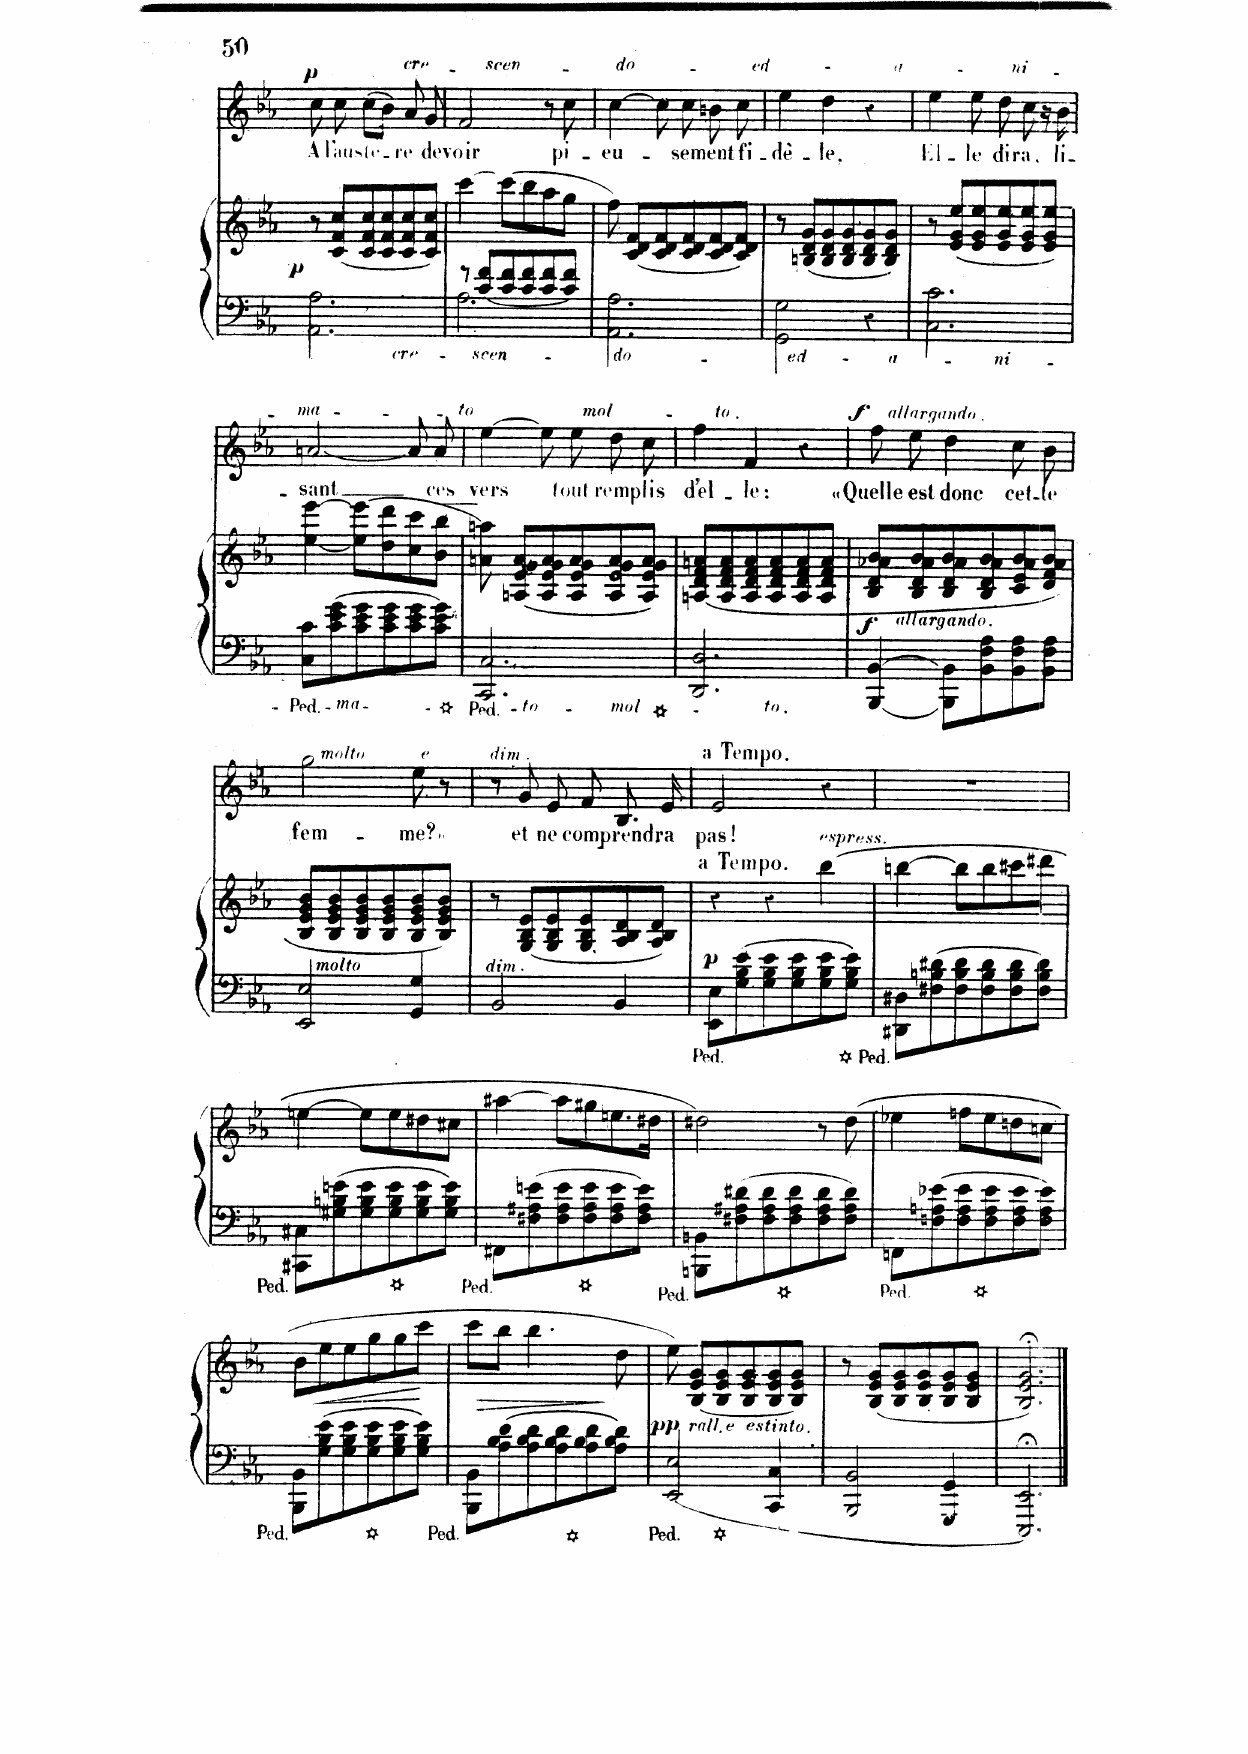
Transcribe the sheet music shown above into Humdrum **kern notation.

**kern	**kern	**dynam	**kern	**text	**dynam
*part2	*part2	*part2	*part1	*part1	*part1
*staff3	*staff2	*staff2/3	*staff1	*staff1	*staff1
*I"Piano	*	*	*I"Voice	*	*
*I'Pno	*	*	*	*	*
*clefF4	*clefG2	*	*clefG2	*	*
*k[b-e-a-]	*k[b-e-a-]	*	*k[b-e-a-]	*	*
*M3/4	*M3/4	*	*M3/4	*	*
=55	=55	=55	=55	=55	=55
!	!	!LO:DY:b	!	!	!LO:DY:a
2.AA-\ 2.A-\	8r	p	8cc\	A	p
.	(8c/ 8f/ 8cc/L	.	8cc\	l’au-	.
.	8c/ 8f/ 8cc/	.	(8cc\L	-stè-	.
.	8c/ 8f/ 8cc/	.	8b-\J)	.	.
!	!	!	!LO:TX:a:i:t=crescendo  ed  animato  molto	!	!
.	8c/ 8f/ 8cc/	.	8a-/	-re	.
.	8c/ 8f/ 8cc/J)	.	8g/	de-	.
=56	=56	=56	=56	=56	=56
*^	*	*	*	*	*
!LO:TX:b:i:t=crescendo ed animato molto	!	!	!	!	!	!
8r	2.A-\	[4ccc\	.	2f/	-voir	.
8c/ 8f/L	.	.	.	.	.	.
8c/ 8f/	.	(8ccc\L]	.	.	.	.
8c/ 8f/	.	8bb-\	.	.	.	.
8c/ 8f/	.	8aa-\	.	8r	.	.
8c/ 8f/J	.	8gg\J	.	8cc\	pi-	.
*v	*v	*	*	*	*	*
=57	=57	=57	=57	=57	=57
2.AA-\ 2.A-\	8ff\)	.	[4cc\	-eu-	.
.	(8c/ 8d/ 8f/L	.	.	.	.
.	8c/ 8d/ 8f/	.	8cc\]	.	.
.	8c/ 8d/ 8f/	.	8cc\	-se-	.
.	8c/ 8d/ 8f/	.	8bn\	-ment	.
.	8c/ 8d/ 8f/J)	.	8cc\	fi-	.
=58	=58	=58	=58	=58	=58
2GG\ 2G\	8r	.	4ee-\	-dè-	.
.	(8Bn/ 8d/ 8g/L	.	.	.	.
.	8B/ 8d/ 8g/	.	4dd\	-le.	.
.	8B/ 8d/ 8g/	.	.	.	.
4r	8B/ 8d/ 8g/	.	4r	.	.
.	8B/ 8d/ 8g/J)	.	.	.	.
=59	=59	=59	=59	=59	=59
2.C\ 2.c\	8r	.	4ee-\	El-	.
.	(8e-/ 8g/ 8ee-/L	.	.	.	.
.	8e-/ 8g/ 8ee-/	.	8ee-\	-le	.
.	8e-/ 8g/ 8ee-/	.	8dd\	di-	.
.	8e-/ 8g/ 8ee-/	.	8cc\	-ra,	.
.	8e-/ 8g/ 8ee-/J)	.	16r	.	.
.	.	.	16b-\	li-	.
=60	=60	=60	=60	=60	=60
8C/ 8c/L	[4ee-\ [4eee-\	.	[2an/	-– sant	.
8c/ 8e-/ 8g/	.	.	.	.	.
8c/ 8e-/ 8g/	(8ee-\] 8eee-\]L	.	.	.	.
8c/ 8e-/ 8g/	8dd\ 8ddd\	.	.	.	.
8c/ 8e-/ 8g/	8cc\ 8ccc\	.	8a/]	.	.
8c/ 8e-/ 8g/J	8b-\ 8bb-\J	.	8a/	ces	.
=61	=61	=61	=61	=61	=61
2.CC/ 2.C/	8an\ 8aan\)	.	[4ee-\	vers	.
.	(8An/ 8e-/ 8g/ 8a/L	.	.	.	.
.	8A/ 8e-/ 8g/ 8a/	.	8ee-\]	.	.
.	8A/ 8e-/ 8g/ 8a/	.	8ee-\	tout	.
.	8A/ 8e-/ 8g/ 8a/	.	8dd\	rem-	.
.	8A/ 8e-/ 8g/ 8a/J)	.	8cc\	-plis	.
=62	=62	=62	=62	=62	=62
2.DD/ 2.D/	(<8An/ 8d/ 8f/ 8an/L	.	4ff\	d’el-	.
.	8A/ 8d/ 8f/ 8a/	.	.	.	.
.	8A/ 8d/ 8f/ 8a/	.	4f/	-le:	.
.	8A/ 8d/ 8f/ 8a/	.	.	.	.
.	8A/ 8d/ 8f/ 8a/	.	4r	.	.
.	8A/ 8d/ 8f/ 8a/J	.	.	.	.
=63	=63	=63	=63	=63	=63
!	!	!LO:DY:b	!	!	!LO:DY:a
[4BBB-/ [4BB-/	8B-/ 8d/ 8a-X/ 8b-/L	f	8ff\	“Quelle	f
!	!	!	!LO:TX:a:i:t=allargando molto e dim.	!	!
!	!LO:TX:b:i:t=allargando  molto  e  dim.	!	!	!	!
.	8B-/ 8d/ 8a-/ 8b-/	.	8ee-\	est	.
8BBB-\] 8BB-\]L	8B-/ 8d/ 8a-/ 8b-/	.	4dd\	donc	.
8BB-\ 8F\ 8A-\	8B-/ 8d/ 8a-/ 8b-/	.	.	.	.
8BB-\ 8F\ 8A-\	8c/ 8e-/ 8a-/ 8b-/	.	8cc\	cet-	.
8BB-\ 8F\ 8A-\J	8d/ 8f/ 8a-/ 8b-/J	.	8b-\	-te	.
=64	=64	=64	=64	=64	=64
2EE-/ 2E-/	8B-/ 8e-/ 8g/ 8b-/L	.	2gg\	fem-	.
.	8B-/ 8e-/ 8g/ 8b-/	.	.	.	.
.	8B-/ 8e-/ 8g/ 8b-/	.	.	.	.
.	8B-/ 8e-/ 8g/ 8b-/	.	.	.	.
4GG/ 4G/	8B-/ 8e-/ 8g/ 8b-/	.	8ee-\	-me?”	.
.	8B-/ 8e-/ 8g/ 8b-/J)	.	8r	.	.
=65	=65	=65	=65	=65	=65
2BB-/	8r	.	8r	.	.
.	(8G/ 8B-/ 8e-/L	.	8g/	et	.
.	8G/ 8B-/ 8e-/	.	8e-/	ne	.
.	8G/ 8B-/ 8e-/	.	8f/	com-	.
4BB-/	8A-/ 8B-/ 8d/	.	8.B-/	-pren-	.
.	8A-/ 8B-/ 8d/J)	.	.	.	.
.	.	.	16e-/	-dra	.
=66	=66	=66	=66	=66	=66
!	!	!	!LO:TX:a:B:t=a Tempo	!	!
!	!LO:TX:a:B:t=a Tempo	!	!	!	!
!	!	!LO:DY:b	!	!	!
8EE-\ 8E-\L	4r	p	2e-/	pas!	.
8G\ 8B-\ 8e-\	.	.	.	.	.
8G\ 8B-\ 8e-\	4r	.	.	.	.
8G\ 8B-\ 8e-\	.	.	.	.	.
8G\ 8B-\ 8e-\	(4bb-\	.	4r	.	.
8G\ 8B-\ 8e-\J	.	.	.	.	.
=67	=67	=67	=67	=67	=67
8DD#X\ 8D#X\L	[4bbn\	.	2.r	.	.
8F#X\ 8Bn\ 8d#X\	.	.	.	.	.
8F#\ 8B\ 8d#\	8bb\L]	.	.	.	.
8F#\ 8B\ 8d#\	8bb\	.	.	.	.
8F#\ 8B\ 8d#\	8ccc#X\	.	.	.	.
8F#\ 8B\ 8d#\J	8ddd#X\J	.	.	.	.
=68	=68	=68	=68	=68	=68
8CC#X\ 8C#X\L	[4een\	.	2.r	.	.
8G#X\ 8Bn\ 8en\	.	.	.	.	.
8G#\ 8B\ 8e\	8ee\L]	.	.	.	.
8G#\ 8B\ 8e\	8ee\	.	.	.	.
8G#\ 8B\ 8e\	8dd#X\	.	.	.	.
8G#\ 8B\ 8e\J	8cc#X\J	.	.	.	.
=69	=69	=69	=69	=69	=69
8FF#X\L	[4aa#X\	.	2.r	.	.
8F#X\ 8A#X\ 8en\	.	.	.	.	.
8F#\ 8A#\ 8e\	8aa#\L]	.	.	.	.
8F#\ 8A#\ 8e\	8gg#X\	.	.	.	.
8F#\ 8A#\ 8e\	8.een\	.	.	.	.
8F#\ 8A#\ 8e\J	.	.	.	.	.
.	16dd#X\Jk	.	.	.	.
=70	=70	=70	=70	=70	=70
8BBBn\ 8BBn\L	2dd#X\)	.	2.r	.	.
8F#X\ 8A#X\ 8d#X\	.	.	.	.	.
8F#\ 8A#\ 8d#\	.	.	.	.	.
8F#\ 8A#\ 8d#\	.	.	.	.	.
8F#\ 8A#\ 8d#\	8r	.	.	.	.
8F#\ 8A#\ 8d#\J	(8dd#\	.	.	.	.
=71	=71	=71	=71	=71	=71
8FFn\L	4ee-X\	.	2.r	.	.
8Fn\ 8An\ 8e-X\	.	.	.	.	.
8F\ 8A\ 8e-\	8ffn\L	.	.	.	.
8F\ 8A\ 8e-\	8ee-\	.	.	.	.
8F\ 8A\ 8e-\	8ddn\	.	.	.	.
8F\ 8A\ 8e-\J	8ccn\J	.	.	.	.
=72	=72	=72	=72	=72	=72
!	!	!LO:HP:b	!	!	!
8BBB-\ 8BB-\L	8b-\L	<	2.r	.	.
8G\ 8B-\ 8e-\	8ee-\	.	.	.	.
8G\ 8B-\ 8e-\	8ee-\	.	.	.	.
8G\ 8B-\ 8e-\	8gg\	.	.	.	.
8G\ 8B-\ 8e-\	8gg\	.	.	.	.
8G\ 8B-\ 8e-\J	8ccc\J	[	.	.	.
=73	=73	=73	=73	=73	=73
8BBB-\ 8BB-\L	8ccc\L	.	2.r	.	.
!	!	!LO:HP:b	!	!	!
8A-\ 8B-\ 8d\	8bb-\J	>	.	.	.
8A-\ 8B-\ 8d\	4.bb-\	.	.	.	.
8A-\ 8B-\ 8d\	.	.	.	.	.
8A-\ 8B-\ 8d\	.	.	.	.	.
8A-\ 8B-\ 8d\J	8dd\	]	.	.	.
=74	=74	=74	=74	=74	=74
*^	*	*	*	*	*
!	!	!	!LO:DY:b	!	!	!
!	!	!	!LO:DY:n=1:b	!	!	!
2EE-/ 2E-/	4.ryy	8ee-\)	pp other-dynamics	2.r	.	.
.	.	(8B-/ 8e-/ 8g/L	.	.	.	.
.	.	8B-/ 8e-/ 8g/	.	.	.	.
.	8ryy	8B-/ 8e-/ 8g/	.	.	.	.
4CC/ 4C/	4ryy	8B-/ 8e-/ 8g/	.	.	.	.
.	.	8B-/ 8e-/ 8g/J)	.	.	.	.
=75	=75	=75	=75	=75	=75	=75
2BBB-/ 2BB-/	4.ryy	8r	.	2.r	.	.
.	.	(8B-/ 8e-/ 8g/L	.	.	.	.
.	.	8B-/ 8e-/ 8g/	.	.	.	.
.	8ryy	8B-/ 8e-/ 8g/	.	.	.	.
4GGG/ 4GG/	4ryy	8B-/ 8e-/ 8g/	.	.	.	.
.	.	8B-/ 8e-/ 8g/J	.	.	.	.
*v	*v	*	*	*	*	*
=76	=76	=76	=76	=76	=76
2.EEE-/;< 2.EE-/;<	2.B-/;< 2.e-/;< 2.g/;<)	.	2.r	.	.
==	==	==	==	==	==
*-	*-	*-	*-	*-	*-
